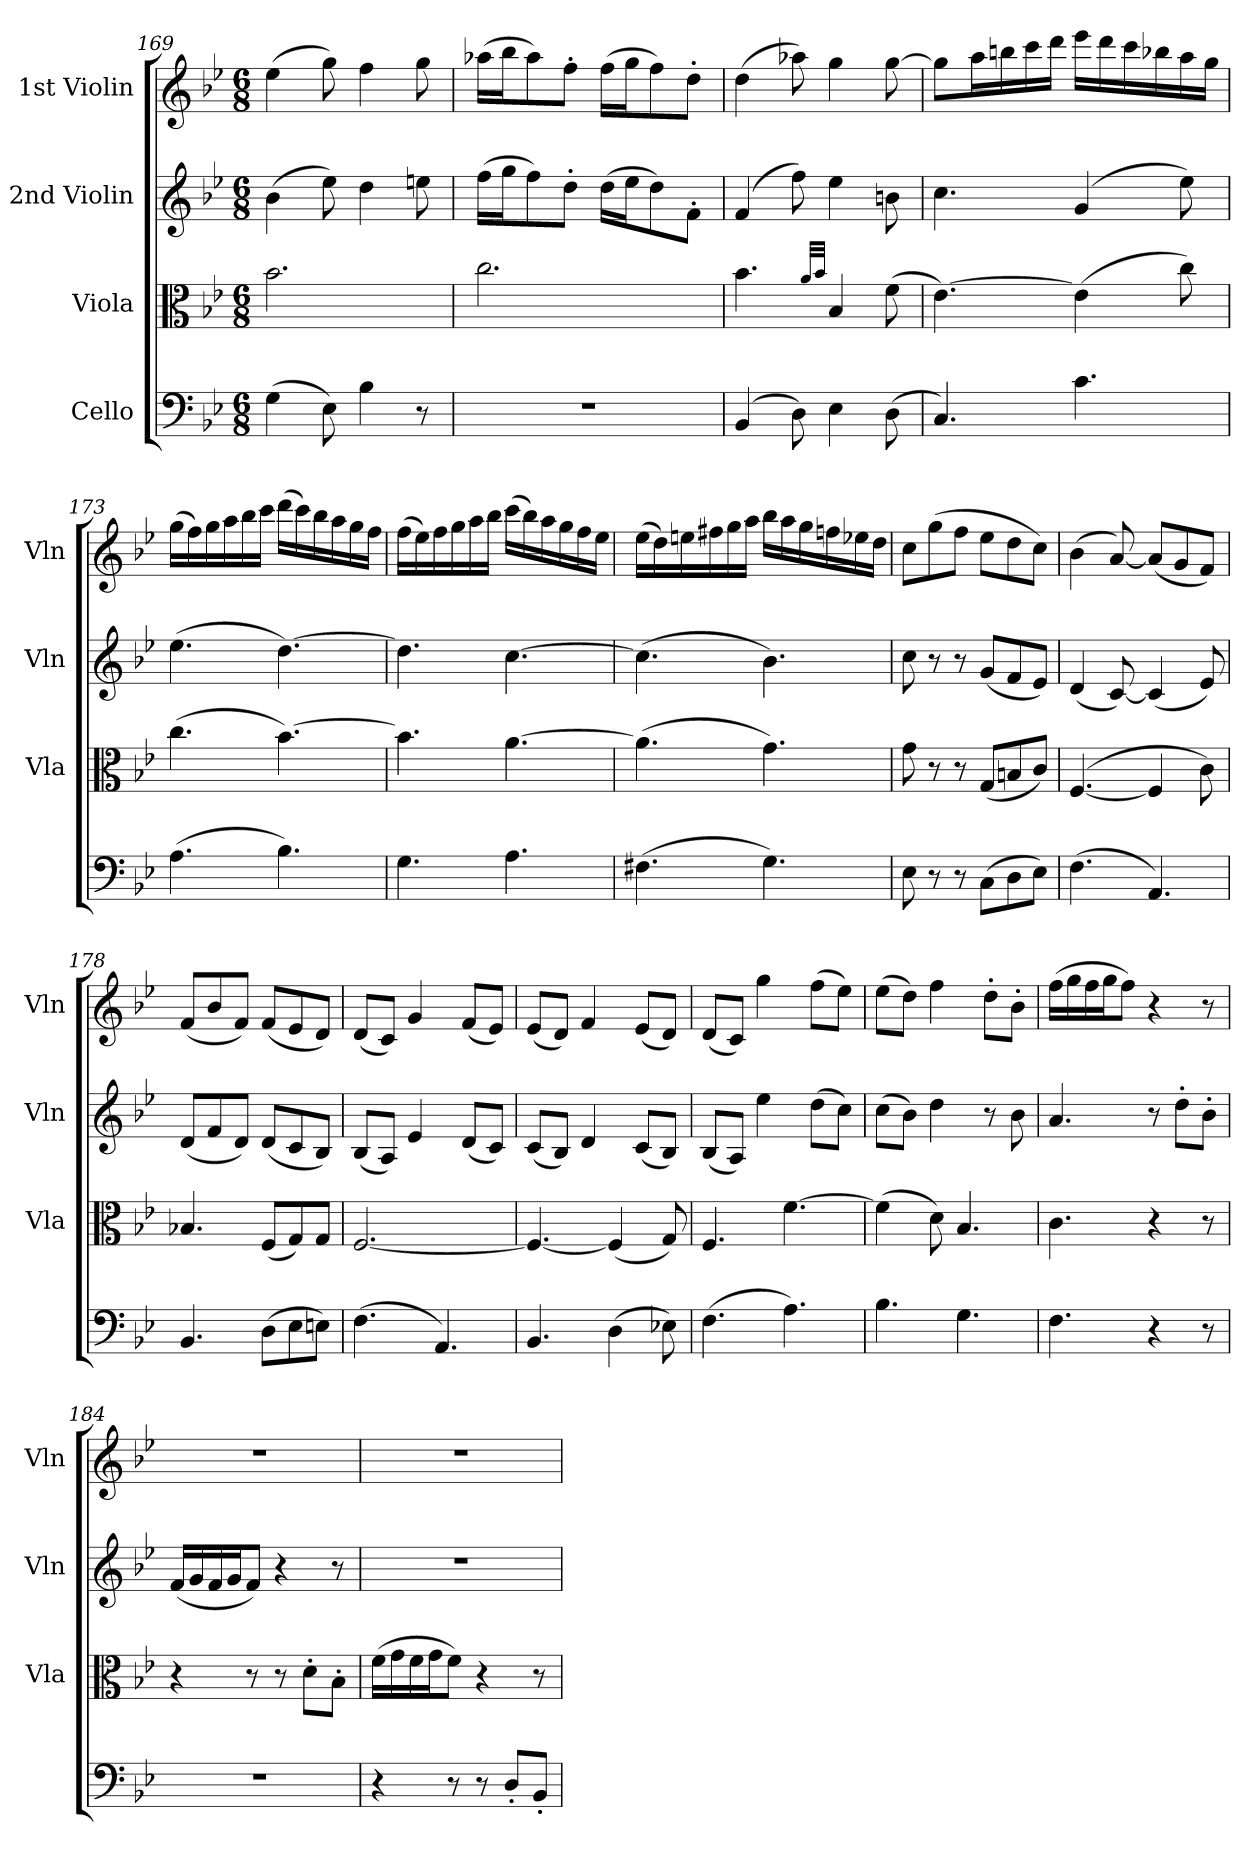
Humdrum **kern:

**kern	**kern	**kern	**kern
*part4	*part3	*part2	*part1
*staff4	*staff3	*staff2	*staff1
*I"Cello	*I"Viola	*I"2nd Violin	*I"1st Violin
*	*I'Vla	*I'Vln	*I'Vln
*clefF4	*clefC3	*clefG2	*clefG2
*k[b-e-]	*k[b-e-]	*k[b-e-]	*k[b-e-]
*B-:	*B-:	*B-:	*B-:
*M6/8	*M6/8	*M6/8	*M6/8
=169	=169	=169	=169
(4G	2.b-	(4b-	(4ee-
8E-)	.	8ee-)	8gg)
4B-	.	4dd	4ff
8r	.	8een	8gg
=170	=170	=170	=170
2.r	2.cc	(16ffLL	(16aa-XLL
.	.	16ggJ	16bb-J
.	.	8ff)	8aa-)
.	.	8dd'J	8ff'J
.	.	(16ddLL	(16ffLL
.	.	16ee-J	16ggJ
.	.	8dd)	8ff)
.	.	8f'J	8dd'J
=171	=171	=171	=171
(4BB-	4.b-	(4f	(4dd
8D)	.	8ff)	8aa-X)
.	32qqa/LLL	.	.
.	32qqb-/JJJ	.	.
4E-	4B-	4ee-	4gg
(8D	(8f	8bn	[8gg
=172	=172	=172	=172
4.C)	[4.e-)	4.cc	8ggL]
.	.	.	16aaL
.	.	.	16bbn
.	.	.	16ccc
.	.	.	16dddJJ
4.c	(4e-]	(4g	16eee-LL
.	.	.	16ddd
.	.	.	16ccc
.	.	.	16bb-X
.	8cc)	8ee-)	16aa
.	.	.	16ggJJ
=173	=173	=173	=173
(4.A	(4.cc	(4.ee-	(16ggLL
.	.	.	16ff)
.	.	.	16gg
.	.	.	16aa
.	.	.	16bb-
.	.	.	16cccJJ
4.B-)	[4.b-)	[4.dd)	(16dddLL
.	.	.	16ccc)
.	.	.	16bb-
.	.	.	16aa
.	.	.	16gg
.	.	.	16ffJJ
=174	=174	=174	=174
4.G	4.b-]	4.dd]	(16ffLL
.	.	.	16ee-)
.	.	.	16ff
.	.	.	16gg
.	.	.	16aa
.	.	.	16bb-JJ
4.A	[4.a	[4.cc	(16cccLL
.	.	.	16bb-)
.	.	.	16aa
.	.	.	16gg
.	.	.	16ff
.	.	.	16ee-JJ
=175	=175	=175	=175
(4.F#X	(4.a]	(4.cc]	(16ee-LL
.	.	.	16dd)
.	.	.	16een
.	.	.	16ff#X
.	.	.	16gg
.	.	.	16aaJJ
4.G)	4.g)	4.b-)	16bb-LL
.	.	.	16aa
.	.	.	16gg
.	.	.	16ffn
.	.	.	16ee-X
.	.	.	16ddJJ
=176	=176	=176	=176
8E-	8g	8cc	8ccL
8r	8r	8r	(8gg
8r	8r	8r	8ffJ
(8CL	(8GL	(8gL	8ee-L
8D	8Bn	8f	8dd
8E-J)	8cJ)	8e-J)	8ccJ)
=177	=177	=177	=177
(4.F	([4.F	(4d	(4b-
.	.	[8c)	[8a)
4.AA)	4F]	(4c]	(8aL]
.	.	.	8g
.	8c)	8e-)	8fJ)
=178	=178	=178	=178
4.BB-	4.B-X	(8dL	(8fL
.	.	8f	8b-
.	.	8dJ)	8fJ)
(8DL	(8FL	(8dL	(8fL
8E-	8G)	8c	8e-
8EnJ)	8GJ	8B-J)	8dJ)
=179	=179	=179	=179
(4.F	[2.F	(8B-L	(8dL
.	.	8AJ)	8cJ)
.	.	4e-	4g
4.AA)	.	.	.
.	.	(8dL	(8fL
.	.	8cJ)	8e-J)
=180	=180	=180	=180
4.BB-	4.F_	(8cL	(8e-L
.	.	8B-J)	8dJ)
.	.	4d	4f
(4D	(4F]	.	.
.	.	(8cL	(8e-L
8E-X)	8G)	8B-J)	8dJ)
=181	=181	=181	=181
(4.F	4.F	(8B-L	(8dL
.	.	8AJ)	8cJ)
.	.	4ee-	4gg
4.A)	[4.f	.	.
.	.	(8ddL	(8ffL
.	.	8ccJ)	8ee-J)
=182	=182	=182	=182
4.B-	(4f]	(8ccL	(8ee-L
.	.	8b-J)	8ddJ)
.	8d)	4dd	4ff
4.G	4.B-	.	.
.	.	8r	8dd'L
.	.	8b-	8b-'J
=183	=183	=183	=183
4.F	4.c	4.a	(16ffLL
.	.	.	16gg
.	.	.	16ff
.	.	.	16ggJ
.	.	.	8ffJ)
4r	4r	8r	4r
.	.	8dd'L	.
8r	8r	8b-'J	8r
=184	=184	=184	=184
2.r	4r	(16fLL	2.r
.	.	16g	.
.	.	16f	.
.	.	16gJ	.
.	8r	8fJ)	.
.	8r	4r	.
.	8d'L	.	.
.	8B-'J	8r	.
=185	=185	=185	=185
4r	(16fLL	2.r	2.r
.	16g	.	.
.	16f	.	.
.	16gJ	.	.
8r	8fJ)	.	.
8r	4r	.	.
8D'L	.	.	.
8BB-'J	8r	.	.
=	=	=	=
*-	*-	*-	*-
